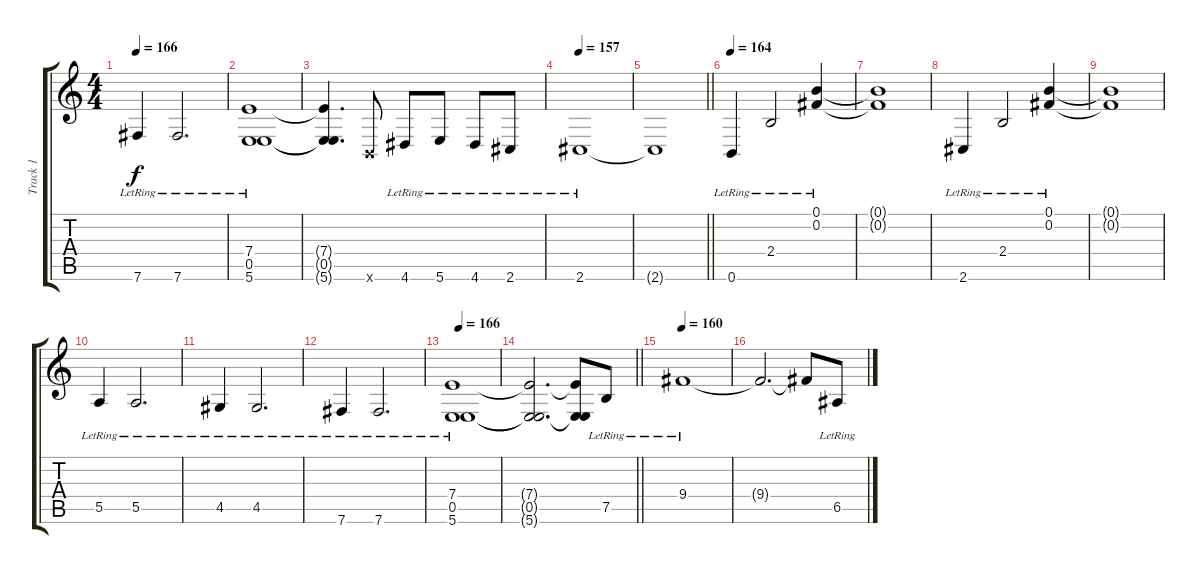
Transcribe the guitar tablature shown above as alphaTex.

\track ("Track 1" "Track 1") {instrument electricguitarjazz}
\staff {score tabs}
\tuning (B3 Gb3 D3 A2 E2 B1) {hide}
\ts (4 4)
\tempo 166
\clef g2
\ks c
7.6{lr}.4{dy f} 7.6{lr}.2{d} |
(7.4{lr} 0.5{lr} 5.6{lr}).1 |
(7.4{t} 0.5{t} 5.6{t}).4{d} 0.6{x}.8 4.6{lr}.8 5.6{lr}.8 4.6{lr}.8 2.6{lr}.8 |
\tempo 157
2.6{lr}.1 |
\barLineRight lightlight
2.6{t}.1 |
\section ("" "")
\tempo 164
0.6{lr}.4 2.4{lr}.2 (0.1{lr} 0.2{lr}).4 |
(0.1{t} 0.2{t}).1 |
2.6{lr}.4 2.4{lr}.2 (0.1{lr} 0.2{lr}).4 |
(0.1{t} 0.2{t}).1 |
5.5{lr}.4 5.5{lr}.2{d} |
4.5{lr}.4 4.5{lr}.2{d} |
7.6{lr}.4 7.6{lr}.2{d} |
\tempo 166
(7.4{lr} 0.5{lr} 5.6{lr}).1 |
\barLineRight lightlight
(7.4{t} 0.5{t} 5.6{t}).2{d} (7.4{t} 0.5{t} 5.6{t}).8 7.5{lr}.8 |
\section ("" "")
\tempo 160
9.4{lr}.1 |
9.4{t}.2{d} 9.4{t}.8 6.5{lr}.8
